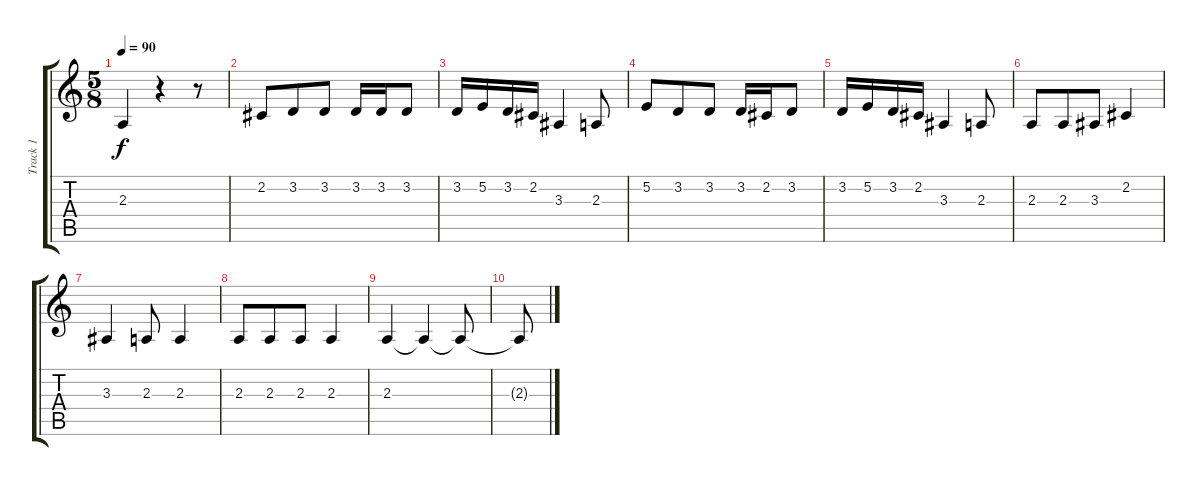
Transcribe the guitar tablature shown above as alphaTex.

\track ("Track 1" "Track 1") {instrument clarinet}
\staff {score tabs}
\tuning (E4 B3 G3 D3 A2 E2) {hide}
\ts (5 8)
\tempo 90
\clef g2
\ks c
2.3.4{dy f} r.4 r.8 |
2.2.8 3.2.8 3.2.8 3.2.16 3.2.16 3.2.8 |
3.2.16 5.2.16 3.2.16 2.2.16 3.3.4 2.3.8 |
5.2.8 3.2.8 3.2.8 3.2.16 2.2.16 3.2.8 |
3.2.16 5.2.16 3.2.16 2.2.16 3.3.4 2.3.8 |
2.3.8 2.3.8 3.3.8 2.2.4 |
3.3.4 2.3.8 2.3.4 |
2.3.8 2.3.8 2.3.8 2.3.4 |
2.3.4 2.3{t}.4 2.3{t}.8 |
2.3{t}.8
